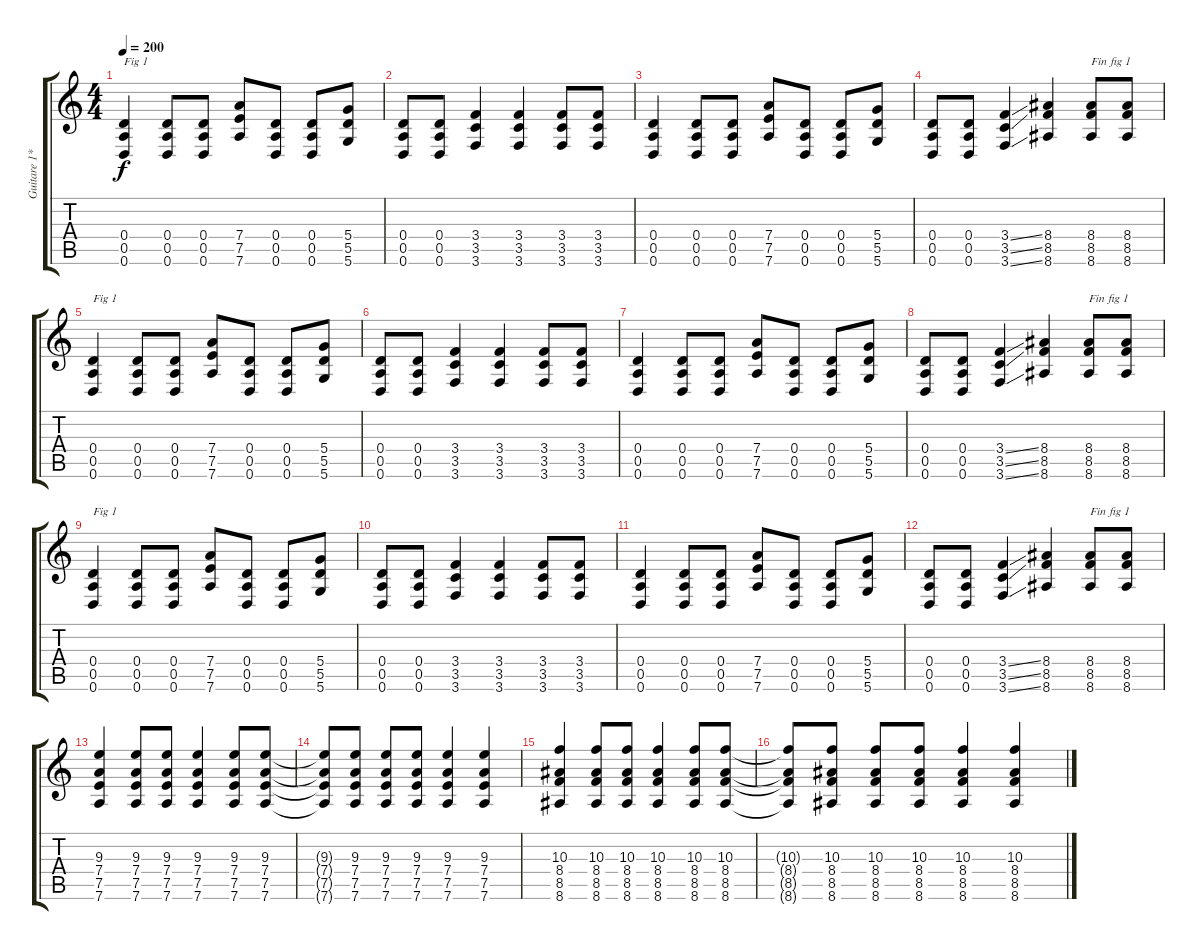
\track ("Guitare 1* dropped D" "Guitare 1*") {instrument distortionguitar}
\staff {score tabs}
\tuning (E4 B3 G3 D3 A2 D2) {hide}
\ts (4 4)
\tempo 200
\clef g2
\ks c
(0.4 0.5 0.6).4{txt "Fig 1" dy f} (0.4 0.5 0.6).8 (0.4 0.5 0.6).8 (7.4 7.5 7.6).8 (0.4 0.5 0.6).8 (0.4 0.5 0.6).8 (5.4 5.5 5.6).8 |
(0.4 0.5 0.6).8 (0.4 0.5 0.6).8 (3.4 3.5 3.6).4 (3.4 3.5 3.6).4 (3.4 3.5 3.6).8 (3.4 3.5 3.6).8 |
(0.4 0.5 0.6).4 (0.4 0.5 0.6).8 (0.4 0.5 0.6).8 (7.4 7.5 7.6).8 (0.4 0.5 0.6).8 (0.4 0.5 0.6).8 (5.4 5.5 5.6).8 |
(0.4 0.5 0.6).8 (0.4 0.5 0.6).8 (3.4{ss} 3.5{ss} 3.6{ss}).4 (8.4 8.5 8.6).4 (8.4 8.5 8.6).8{txt "Fin fig 1"} (8.4 8.5 8.6).8 |
(0.4 0.5 0.6).4{txt "Fig 1"} (0.4 0.5 0.6).8 (0.4 0.5 0.6).8 (7.4 7.5 7.6).8 (0.4 0.5 0.6).8 (0.4 0.5 0.6).8 (5.4 5.5 5.6).8 |
(0.4 0.5 0.6).8 (0.4 0.5 0.6).8 (3.4 3.5 3.6).4 (3.4 3.5 3.6).4 (3.4 3.5 3.6).8 (3.4 3.5 3.6).8 |
(0.4 0.5 0.6).4 (0.4 0.5 0.6).8 (0.4 0.5 0.6).8 (7.4 7.5 7.6).8 (0.4 0.5 0.6).8 (0.4 0.5 0.6).8 (5.4 5.5 5.6).8 |
(0.4 0.5 0.6).8 (0.4 0.5 0.6).8 (3.4{ss} 3.5{ss} 3.6{ss}).4 (8.4 8.5 8.6).4 (8.4 8.5 8.6).8{txt "Fin fig 1"} (8.4 8.5 8.6).8 |
(0.4 0.5 0.6).4{txt "Fig 1"} (0.4 0.5 0.6).8 (0.4 0.5 0.6).8 (7.4 7.5 7.6).8 (0.4 0.5 0.6).8 (0.4 0.5 0.6).8 (5.4 5.5 5.6).8 |
(0.4 0.5 0.6).8 (0.4 0.5 0.6).8 (3.4 3.5 3.6).4 (3.4 3.5 3.6).4 (3.4 3.5 3.6).8 (3.4 3.5 3.6).8 |
(0.4 0.5 0.6).4 (0.4 0.5 0.6).8 (0.4 0.5 0.6).8 (7.4 7.5 7.6).8 (0.4 0.5 0.6).8 (0.4 0.5 0.6).8 (5.4 5.5 5.6).8 |
(0.4 0.5 0.6).8 (0.4 0.5 0.6).8 (3.4{ss} 3.5{ss} 3.6{ss}).4 (8.4 8.5 8.6).4 (8.4 8.5 8.6).8{txt "Fin fig 1"} (8.4 8.5 8.6).8 |
(9.3 7.4 7.5 7.6).4 (9.3 7.4 7.5 7.6).8 (9.3 7.4 7.5 7.6).8 (9.3 7.4 7.5 7.6).4 (9.3 7.4 7.5 7.6).8 (9.3 7.4 7.5 7.6).8 |
(9.3{t} 7.4{t} 7.5{t} 7.6{t}).8 (9.3 7.4 7.5 7.6).8 (9.3 7.4 7.5 7.6).8 (9.3 7.4 7.5 7.6).8 (9.3 7.4 7.5 7.6).4 (9.3 7.4 7.5 7.6).4 |
(10.3 8.4 8.5 8.6).4 (10.3 8.4 8.5 8.6).8 (10.3 8.4 8.5 8.6).8 (10.3 8.4 8.5 8.6).4 (10.3 8.4 8.5 8.6).8 (10.3 8.4 8.5 8.6).8 |
(10.3{t} 8.4{t} 8.5{t} 8.6{t}).8 (10.3 8.4 8.5 8.6).8 (10.3 8.4 8.5 8.6).8 (10.3 8.4 8.5 8.6).8 (10.3 8.4 8.5 8.6).4 (10.3 8.4 8.5 8.6).4
